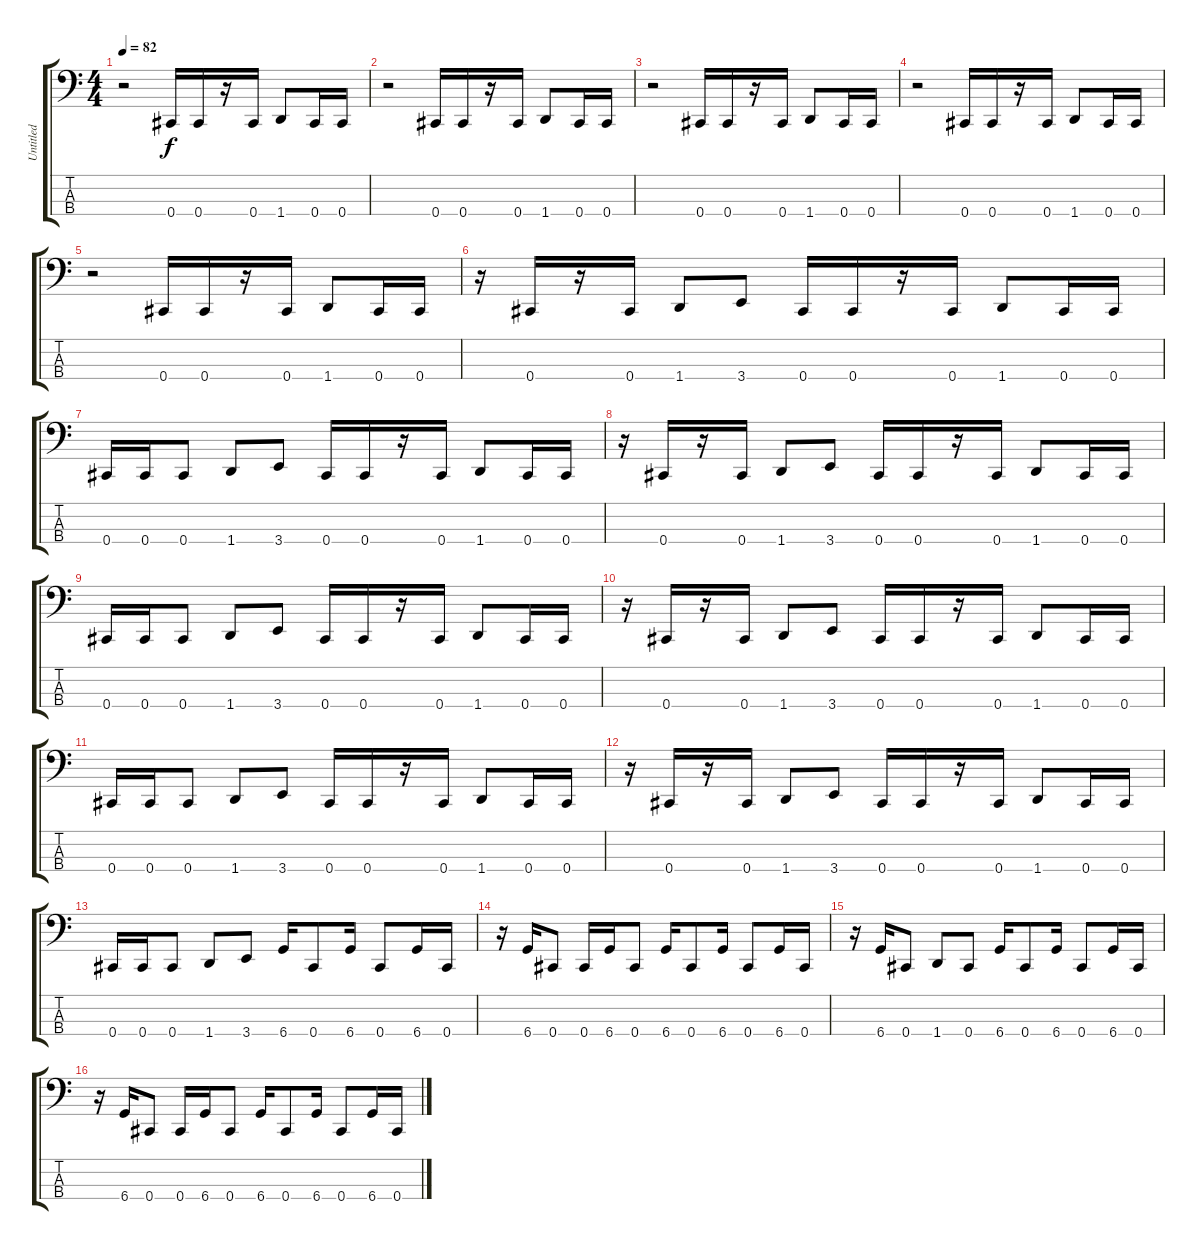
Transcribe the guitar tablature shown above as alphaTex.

\track ("Untitled" "Untitled") {instrument electricbassfinger}
\staff {score tabs}
\tuning (Gb2 Db2 Ab1 Db1) {hide}
\ts (4 4)
\tempo 82
\clef f4
\ks c
r.2{dy f instrument electricbassfinger} 0.4.16 0.4.16 r.16 0.4.16 1.4.8 0.4.16 0.4.16 |
r.2 0.4.16 0.4.16 r.16 0.4.16 1.4.8 0.4.16 0.4.16 |
r.2 0.4.16 0.4.16 r.16 0.4.16 1.4.8 0.4.16 0.4.16 |
r.2 0.4.16 0.4.16 r.16 0.4.16 1.4.8 0.4.16 0.4.16 |
r.2 0.4.16 0.4.16 r.16 0.4.16 1.4.8 0.4.16 0.4.16 |
r.16 0.4.16 r.16 0.4.16 1.4.8 3.4.8 0.4.16 0.4.16 r.16 0.4.16 1.4.8 0.4.16 0.4.16 |
0.4.16 0.4.16 0.4.8 1.4.8 3.4.8 0.4.16 0.4.16 r.16 0.4.16 1.4.8 0.4.16 0.4.16 |
r.16 0.4.16 r.16 0.4.16 1.4.8 3.4.8 0.4.16 0.4.16 r.16 0.4.16 1.4.8 0.4.16 0.4.16 |
0.4.16 0.4.16 0.4.8 1.4.8 3.4.8 0.4.16 0.4.16 r.16 0.4.16 1.4.8 0.4.16 0.4.16 |
r.16 0.4.16 r.16 0.4.16 1.4.8 3.4.8 0.4.16 0.4.16 r.16 0.4.16 1.4.8 0.4.16 0.4.16 |
0.4.16 0.4.16 0.4.8 1.4.8 3.4.8 0.4.16 0.4.16 r.16 0.4.16 1.4.8 0.4.16 0.4.16 |
r.16 0.4.16 r.16 0.4.16 1.4.8 3.4.8 0.4.16 0.4.16 r.16 0.4.16 1.4.8 0.4.16 0.4.16 |
0.4.16 0.4.16 0.4.8 1.4.8 3.4.8 6.4.16 0.4.8 6.4.16 0.4.8 6.4.16 0.4.16 |
r.16 6.4.16 0.4.8 0.4.16 6.4.16 0.4.8 6.4.16 0.4.8 6.4.16 0.4.8 6.4.16 0.4.16 |
r.16 6.4.16 0.4.8 1.4.8 0.4.8 6.4.16 0.4.8 6.4.16 0.4.8 6.4.16 0.4.16 |
r.16 6.4.16 0.4.8 0.4.16 6.4.16 0.4.8 6.4.16 0.4.8 6.4.16 0.4.8 6.4.16 0.4.16
